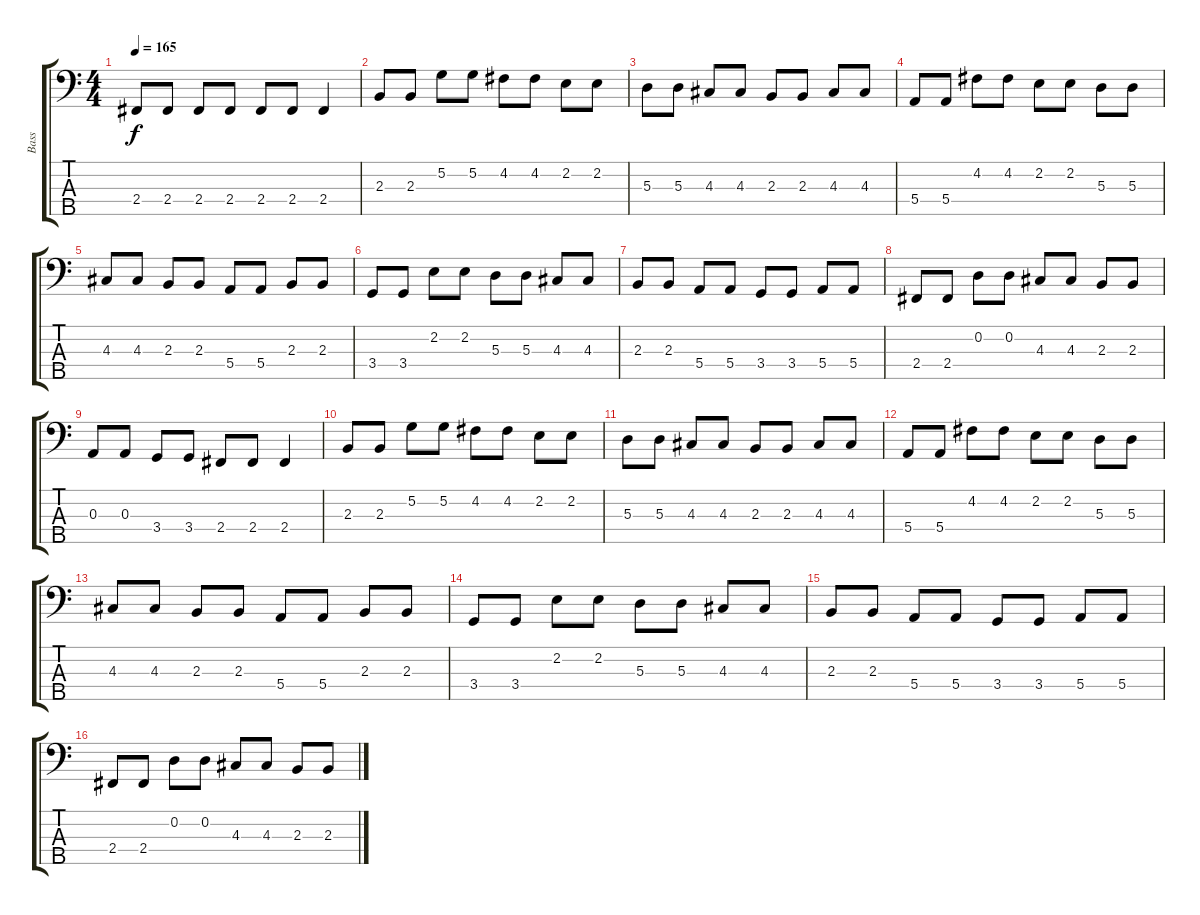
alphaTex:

\track ("Bass " "Bass ") {instrument electricbasspick}
\staff {score tabs}
\tuning (G2 D2 A1 E1 B0) {hide}
\ts (4 4)
\tempo 165
\clef f4
\ks c
2.4.8{dy f} 2.4.8 2.4.8 2.4.8 2.4.8 2.4.8 2.4.4 |
2.3.8 2.3.8 5.2.8 5.2.8 4.2.8 4.2.8 2.2.8 2.2.8 |
5.3.8 5.3.8 4.3.8 4.3.8 2.3.8 2.3.8 4.3.8 4.3.8 |
5.4.8 5.4.8 4.2.8 4.2.8 2.2.8 2.2.8 5.3.8 5.3.8 |
4.3.8 4.3.8 2.3.8 2.3.8 5.4.8 5.4.8 2.3.8 2.3.8 |
3.4.8 3.4.8 2.2.8 2.2.8 5.3.8 5.3.8 4.3.8 4.3.8 |
2.3.8 2.3.8 5.4.8 5.4.8 3.4.8 3.4.8 5.4.8 5.4.8 |
2.4.8 2.4.8 0.2.8 0.2.8 4.3.8 4.3.8 2.3.8 2.3.8 |
0.3.8 0.3.8 3.4.8 3.4.8 2.4.8 2.4.8 2.4.4 |
2.3.8 2.3.8 5.2.8 5.2.8 4.2.8 4.2.8 2.2.8 2.2.8 |
5.3.8 5.3.8 4.3.8 4.3.8 2.3.8 2.3.8 4.3.8 4.3.8 |
5.4.8 5.4.8 4.2.8 4.2.8 2.2.8 2.2.8 5.3.8 5.3.8 |
4.3.8 4.3.8 2.3.8 2.3.8 5.4.8 5.4.8 2.3.8 2.3.8 |
3.4.8 3.4.8 2.2.8 2.2.8 5.3.8 5.3.8 4.3.8 4.3.8 |
2.3.8 2.3.8 5.4.8 5.4.8 3.4.8 3.4.8 5.4.8 5.4.8 |
2.4.8 2.4.8 0.2.8 0.2.8 4.3.8 4.3.8 2.3.8 2.3.8
